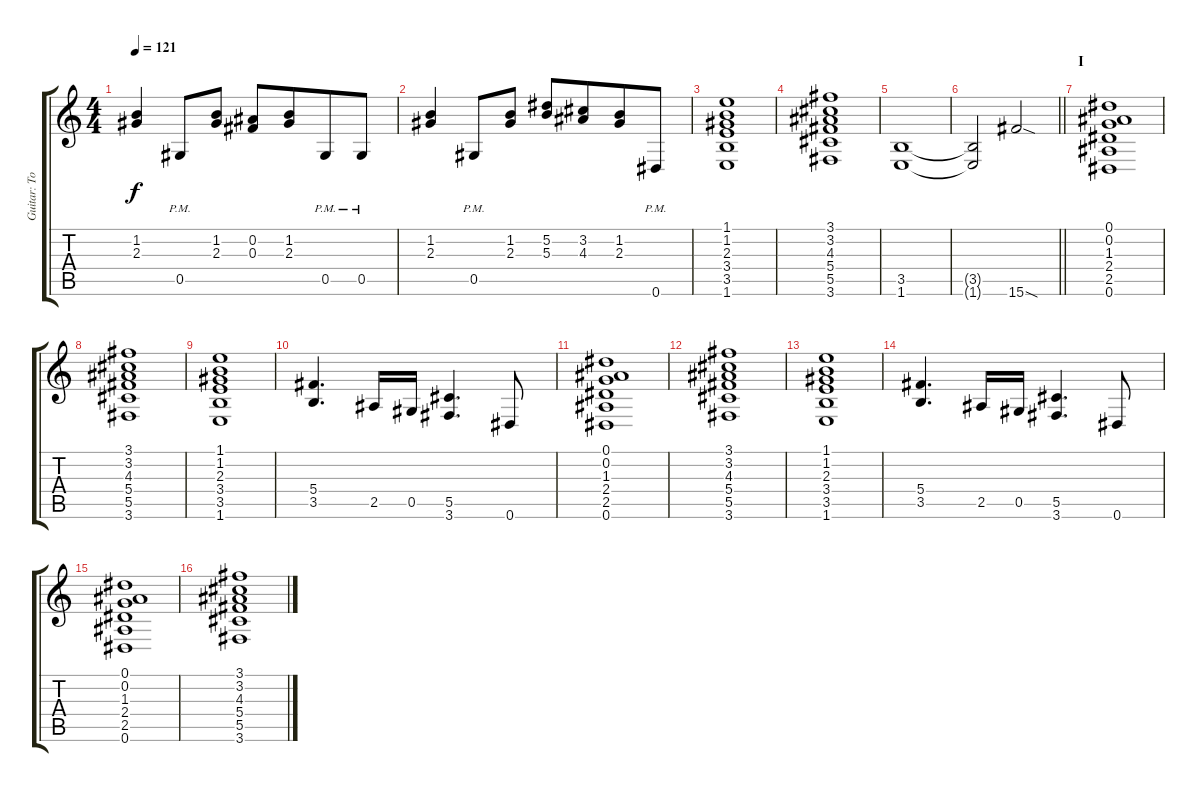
\track ("Guitar: Tony" "Guitar: To") {instrument distortionguitar}
\staff {score tabs}
\tuning (Eb4 Bb3 Gb3 Db3 Ab2 Eb2) {hide}
\ts (4 4)
\tempo 121
\clef g2
\ks c
(1.2 2.3).4{dy f} 0.5{pm}.8 (1.2 2.3).8 (0.2 0.3).8 (1.2 2.3).8{beam merge} 0.5{pm}.8 0.5{pm}.8 |
(1.2 2.3).4 0.5{pm}.8 (1.2 2.3).8 (5.2 5.3).8 (3.2 4.3).8{beam merge} (1.2 2.3).8 0.6{pm}.8 |
(1.1 1.2 2.3 3.4 3.5 1.6).1 |
(3.1 3.2 4.3 5.4 5.5 3.6).1 |
(3.5 1.6).1 |
\barLineRight lightlight
(3.5{t} 1.6{t}).2 15.6{sod}.2 |
\section ("" "I")
(0.1 0.2 1.3 2.4 2.5 0.6).1 |
(3.1 3.2 4.3 5.4 5.5 3.6).1 |
(1.1 1.2 2.3 3.4 3.5 1.6).1 |
(5.4 3.5).4{d} 2.5.16 0.5.16 (5.5 3.6).4{d} 0.6.8 |
(0.1 0.2 1.3 2.4 2.5 0.6).1 |
(3.1 3.2 4.3 5.4 5.5 3.6).1 |
(1.1 1.2 2.3 3.4 3.5 1.6).1 |
(5.4 3.5).4{d} 2.5.16 0.5.16 (5.5 3.6).4{d} 0.6.8 |
(0.1 0.2 1.3 2.4 2.5 0.6).1 |
(3.1 3.2 4.3 5.4 5.5 3.6).1
